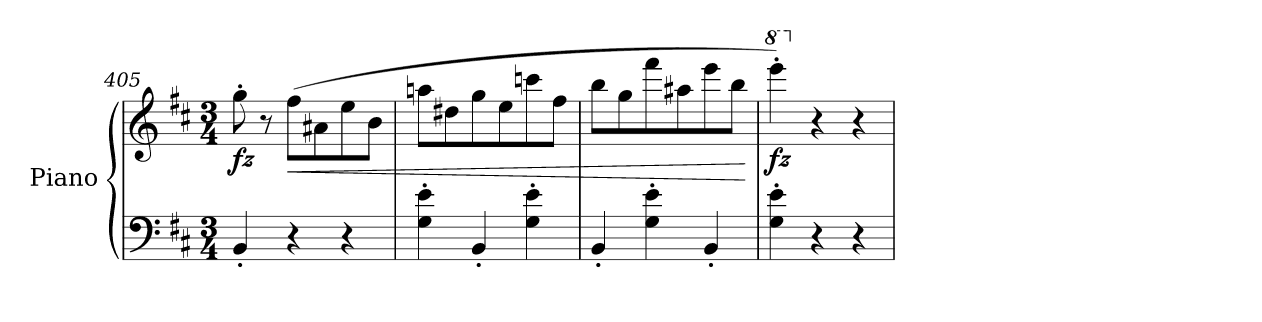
**kern	**kern	**dynam
*part1	*part1	*part1
*staff2	*staff1	*staff1/2
*I"Piano	*	*
*I'Pno	*	*
*clefF4	*clefG2	*
*k[f#c#]	*k[f#c#]	*
*M3/4	*M3/4	*
=405	=405	=405
!	!	!LO:DY:b
4BB'/	8gg'\	fz
.	8r	.
!	!	!LO:HP:b
4r	(8ff#\L	<
.	8a#X\	.
4r	8ee\	.
.	8b\J	.
=406	=406	=406
4G\' 4e\'	8aan\L	.
.	8dd#X\	.
4BB'/	8gg\	.
.	8ee\	.
4G\' 4e\'	8cccn\	.
.	8ff#\J	.
!!LO:LB:g=z
=407	=407	=407
4BB'/	8bb\L	.
.	8gg\	.
4G\' 4e\'	8fff#\	.
.	8aa#X\	.
4BB'/	8eee\	.
.	8bb\J	.
.	.	[
=408	=408	=408
*	*8va	*
!	!	!LO:DY:b
4G\' 4e\'	4eeee'\)	fz
*	*X8va	*
4r	4r	.
4r	4r	.
=	=	=
*-	*-	*-
